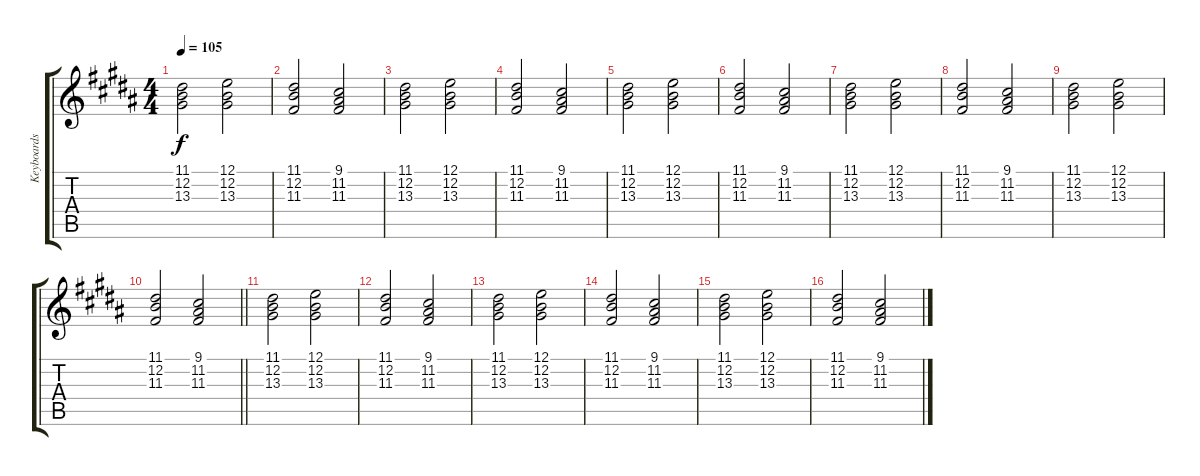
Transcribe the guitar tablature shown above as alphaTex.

\track ("Keyboards" "Keyboards") {instrument synthstrings1}
\staff {score tabs}
\tuning (E4 B3 G3 D3 A2 E2) {hide}
\ts (4 4)
\tempo 105
\clef g2
\ks b
(11.1 12.2 13.3).2{dy f} (12.1 12.2 13.3).2 |
(11.1 12.2 11.3).2 (9.1 11.2 11.3).2 |
(11.1 12.2 13.3).2 (12.1 12.2 13.3).2 |
(11.1 12.2 11.3).2 (9.1 11.2 11.3).2 |
(11.1 12.2 13.3).2 (12.1 12.2 13.3).2 |
(11.1 12.2 11.3).2 (9.1 11.2 11.3).2 |
(11.1 12.2 13.3).2 (12.1 12.2 13.3).2 |
(11.1 12.2 11.3).2 (9.1 11.2 11.3).2 |
(11.1 12.2 13.3).2 (12.1 12.2 13.3).2 |
\barLineRight lightlight
(11.1 12.2 11.3).2 (9.1 11.2 11.3).2 |
(11.1 12.2 13.3).2 (12.1 12.2 13.3).2 |
(11.1 12.2 11.3).2 (9.1 11.2 11.3).2 |
(11.1 12.2 13.3).2 (12.1 12.2 13.3).2 |
(11.1 12.2 11.3).2 (9.1 11.2 11.3).2 |
(11.1 12.2 13.3).2 (12.1 12.2 13.3).2 |
(11.1 12.2 11.3).2 (9.1 11.2 11.3).2
